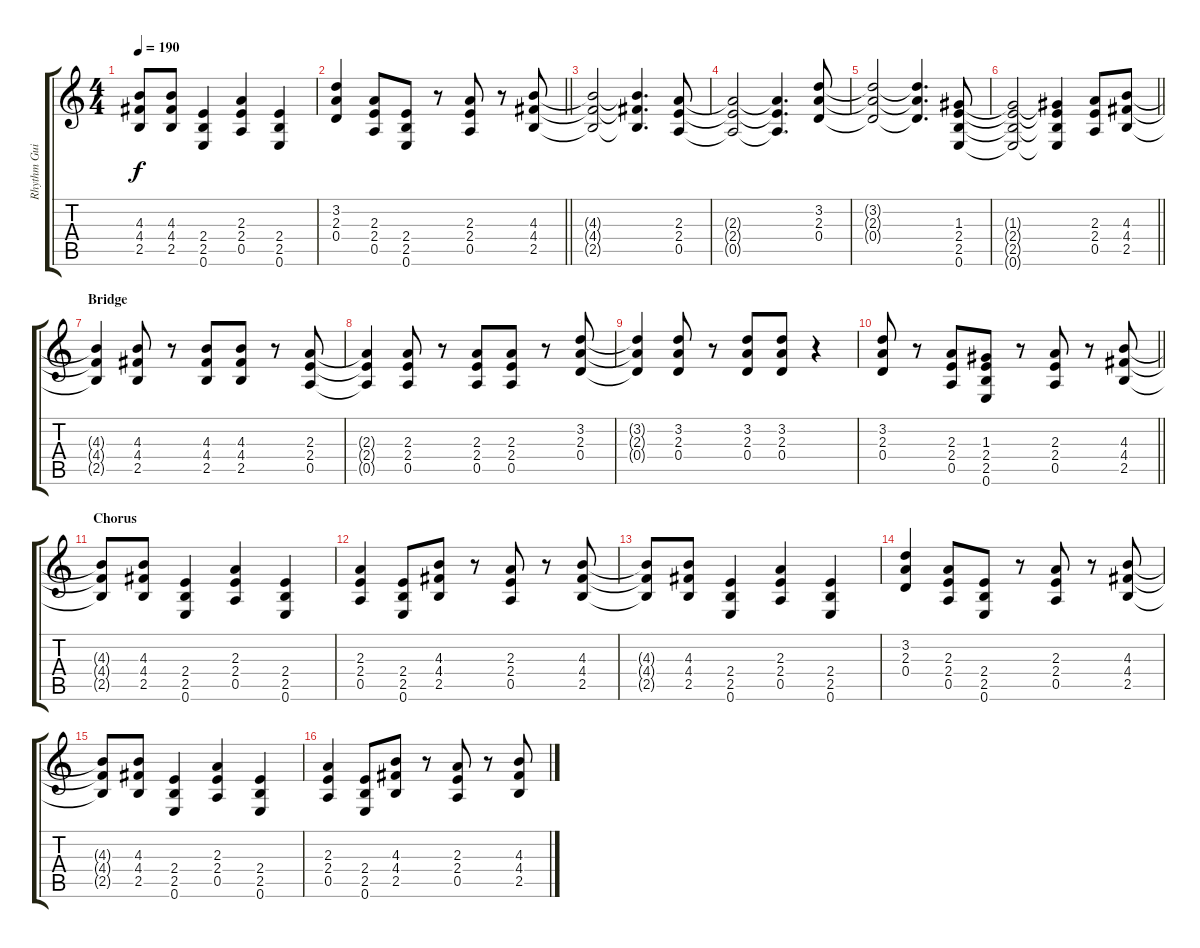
\track ("Rhythm Guitar" "Rhythm Gui") {instrument overdrivenguitar}
\staff {score tabs}
\tuning (E4 B3 G3 D3 A2 E2) {hide}
\ts (4 4)
\tempo 190
\clef g2
\ks c
(4.3{t} 4.4{t} 2.5{t}).8{dy f} (4.3 4.4 2.5).8 (2.4 2.5 0.6).4 (2.3 2.4 0.5).4 (2.4 2.5 0.6).4 |
\barLineRight lightlight
(3.2 2.3 0.4).4 (2.3 2.4 0.5).8 (2.4 2.5 0.6).8 r.8 (2.3 2.4 0.5).8 r.8 (4.3 4.4 2.5).8 |
(4.3{t} 4.4{t} 2.5{t}).2 (4.3{t} 4.4{t} 2.5{t}).4{d} (2.3 2.4 0.5).8 |
(2.3{t} 2.4{t} 0.5{t}).2 (2.3{t} 2.4{t} 0.5{t}).4{d} (3.2 2.3 0.4).8 |
(3.2{t} 2.3{t} 0.4{t}).2 (3.2{t} 2.3{t} 0.4{t}).4{d} (1.3 2.4 2.5 0.6).8 |
\barLineRight lightlight
(1.3{t} 2.4{t} 2.5{t} 0.6{t}).2 (1.3{t} 2.4{t} 2.5{t} 0.6{t}).4 (2.3 2.4 0.5).8 (4.3 4.4 2.5).8 |
\section ("" "Bridge")
(4.3{t} 4.4{t} 2.5{t}).4 (4.3 4.4 2.5).8 r.8 (4.3 4.4 2.5).8 (4.3 4.4 2.5).8 r.8 (2.3 2.4 0.5).8 |
(2.3{t} 2.4{t} 0.5{t}).4 (2.3 2.4 0.5).8 r.8 (2.3 2.4 0.5).8 (2.3 2.4 0.5).8 r.8 (3.2 2.3 0.4).8 |
(3.2{t} 2.3{t} 0.4{t}).4 (3.2 2.3 0.4).8 r.8 (3.2 2.3 0.4).8 (3.2 2.3 0.4).8 r.4 |
\barLineRight lightlight
(3.2 2.3 0.4).8 r.8 (2.3 2.4 0.5).8 (1.3 2.4 2.5 0.6).8 r.8 (2.3 2.4 0.5).8 r.8 (4.3 4.4 2.5).8 |
\section ("" "Chorus")
(4.3{t} 4.4{t} 2.5{t}).8 (4.3 4.4 2.5).8 (2.4 2.5 0.6).4 (2.3 2.4 0.5).4 (2.4 2.5 0.6).4 |
(2.3 2.4 0.5).4 (2.4 2.5 0.6).8 (4.3 4.4 2.5).8 r.8 (2.3 2.4 0.5).8 r.8 (4.3 4.4 2.5).8 |
(4.3{t} 4.4{t} 2.5{t}).8 (4.3 4.4 2.5).8 (2.4 2.5 0.6).4 (2.3 2.4 0.5).4 (2.4 2.5 0.6).4 |
(3.2 2.3 0.4).4 (2.3 2.4 0.5).8 (2.4 2.5 0.6).8 r.8 (2.3 2.4 0.5).8 r.8 (4.3 4.4 2.5).8 |
(4.3{t} 4.4{t} 2.5{t}).8 (4.3 4.4 2.5).8 (2.4 2.5 0.6).4 (2.3 2.4 0.5).4 (2.4 2.5 0.6).4 |
(2.3 2.4 0.5).4 (2.4 2.5 0.6).8 (4.3 4.4 2.5).8 r.8 (2.3 2.4 0.5).8 r.8 (4.3 4.4 2.5).8
